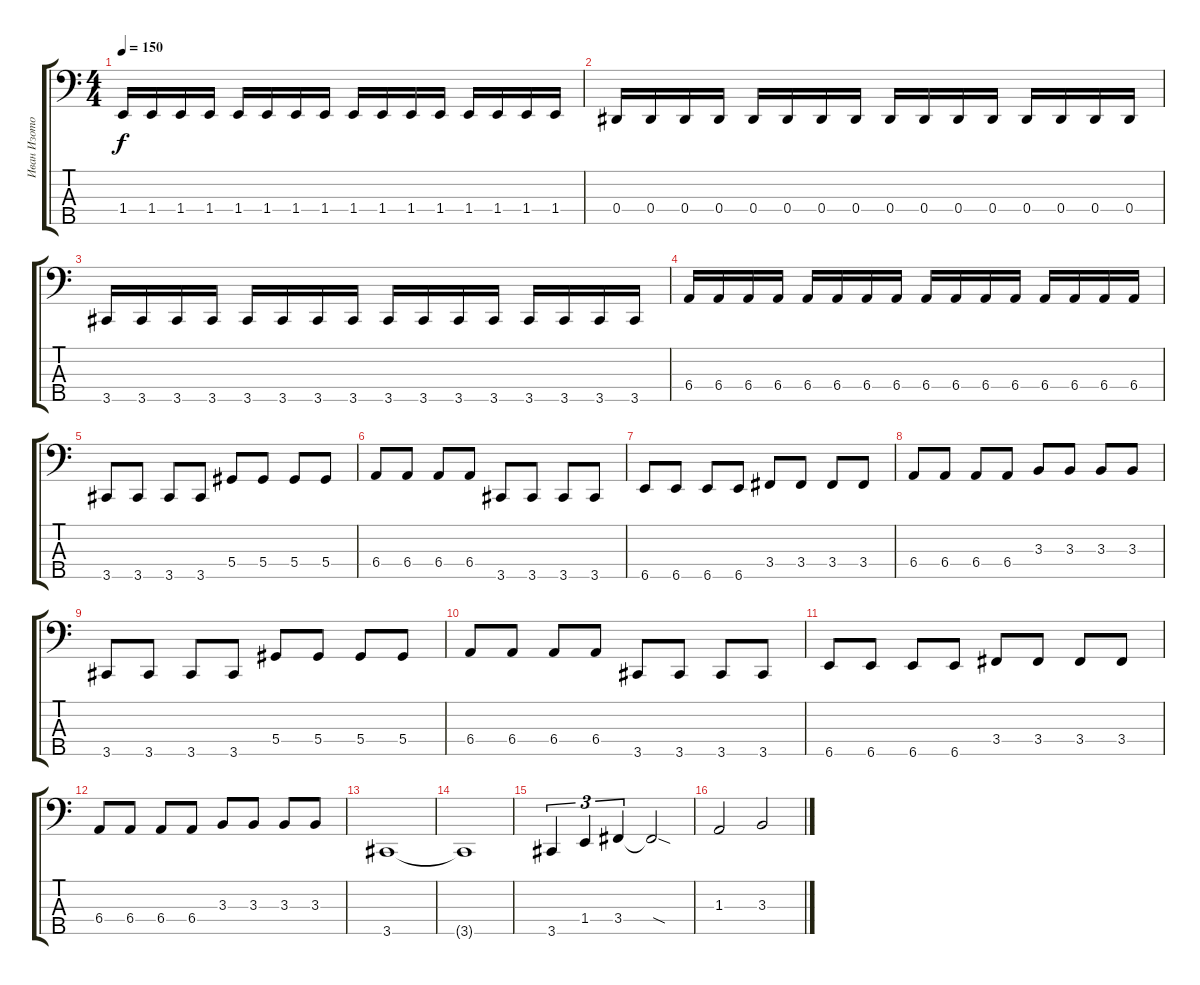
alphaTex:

\track ("Иван Изотов" "Иван Изото") {instrument electricbasspick}
\staff {score tabs}
\tuning (Gb2 Db2 Ab1 Eb1 Bb0) {hide}
\ts (4 4)
\tempo 150
\clef f4
\ks c
1.4.16{dy f} 1.4.16 1.4.16 1.4.16 1.4.16 1.4.16 1.4.16 1.4.16 1.4.16 1.4.16 1.4.16 1.4.16 1.4.16 1.4.16 1.4.16 1.4.16 |
0.4.16 0.4.16 0.4.16 0.4.16 0.4.16 0.4.16 0.4.16 0.4.16 0.4.16 0.4.16 0.4.16 0.4.16 0.4.16 0.4.16 0.4.16 0.4.16 |
3.5.16 3.5.16 3.5.16 3.5.16 3.5.16 3.5.16 3.5.16 3.5.16 3.5.16 3.5.16 3.5.16 3.5.16 3.5.16 3.5.16 3.5.16 3.5.16 |
6.4.16 6.4.16 6.4.16 6.4.16 6.4.16 6.4.16 6.4.16 6.4.16 6.4.16 6.4.16 6.4.16 6.4.16 6.4.16 6.4.16 6.4.16 6.4.16 |
3.5.8 3.5.8 3.5.8 3.5.8 5.4.8 5.4.8 5.4.8 5.4.8 |
6.4.8 6.4.8 6.4.8 6.4.8 3.5.8 3.5.8 3.5.8 3.5.8 |
6.5.8 6.5.8 6.5.8 6.5.8 3.4.8 3.4.8 3.4.8 3.4.8 |
6.4.8 6.4.8 6.4.8 6.4.8 3.3.8 3.3.8 3.3.8 3.3.8 |
3.5.8 3.5.8 3.5.8 3.5.8 5.4.8 5.4.8 5.4.8 5.4.8 |
6.4.8 6.4.8 6.4.8 6.4.8 3.5.8 3.5.8 3.5.8 3.5.8 |
6.5.8 6.5.8 6.5.8 6.5.8 3.4.8 3.4.8 3.4.8 3.4.8 |
6.4.8 6.4.8 6.4.8 6.4.8 3.3.8 3.3.8 3.3.8 3.3.8 |
3.5.1 |
3.5{t}.1 |
3.5.4{tu (3 2)} 1.4.4{tu (3 2)} 3.4.4{tu (3 2)} 3.4{sod t}.2 |
1.3.2 3.3.2
